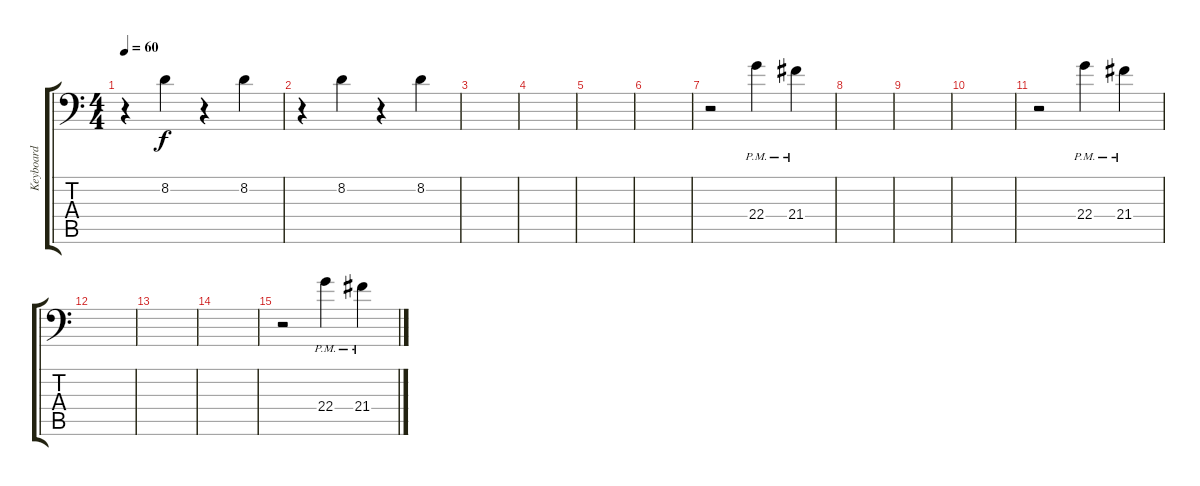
\track ("Keyboard" "Keyboard") {instrument fx1rain}
\staff {score tabs}
\tuning (B3 Gb3 D3 A2 E2 A1) {hide}
\ts (4 4)
\tempo 60
\clef f4
\ks c
r.4{dy f} 8.2.4 r.4 8.2.4 |
r.4 8.2.4 r.4 8.2.4 |
|
|
|
|
r.2 22.4{pm}.4 21.4{pm}.4 |
|
|
|
r.2 22.4{pm}.4 21.4{pm}.4 |
|
|
|
r.2 22.4{pm}.4 21.4{pm}.4
